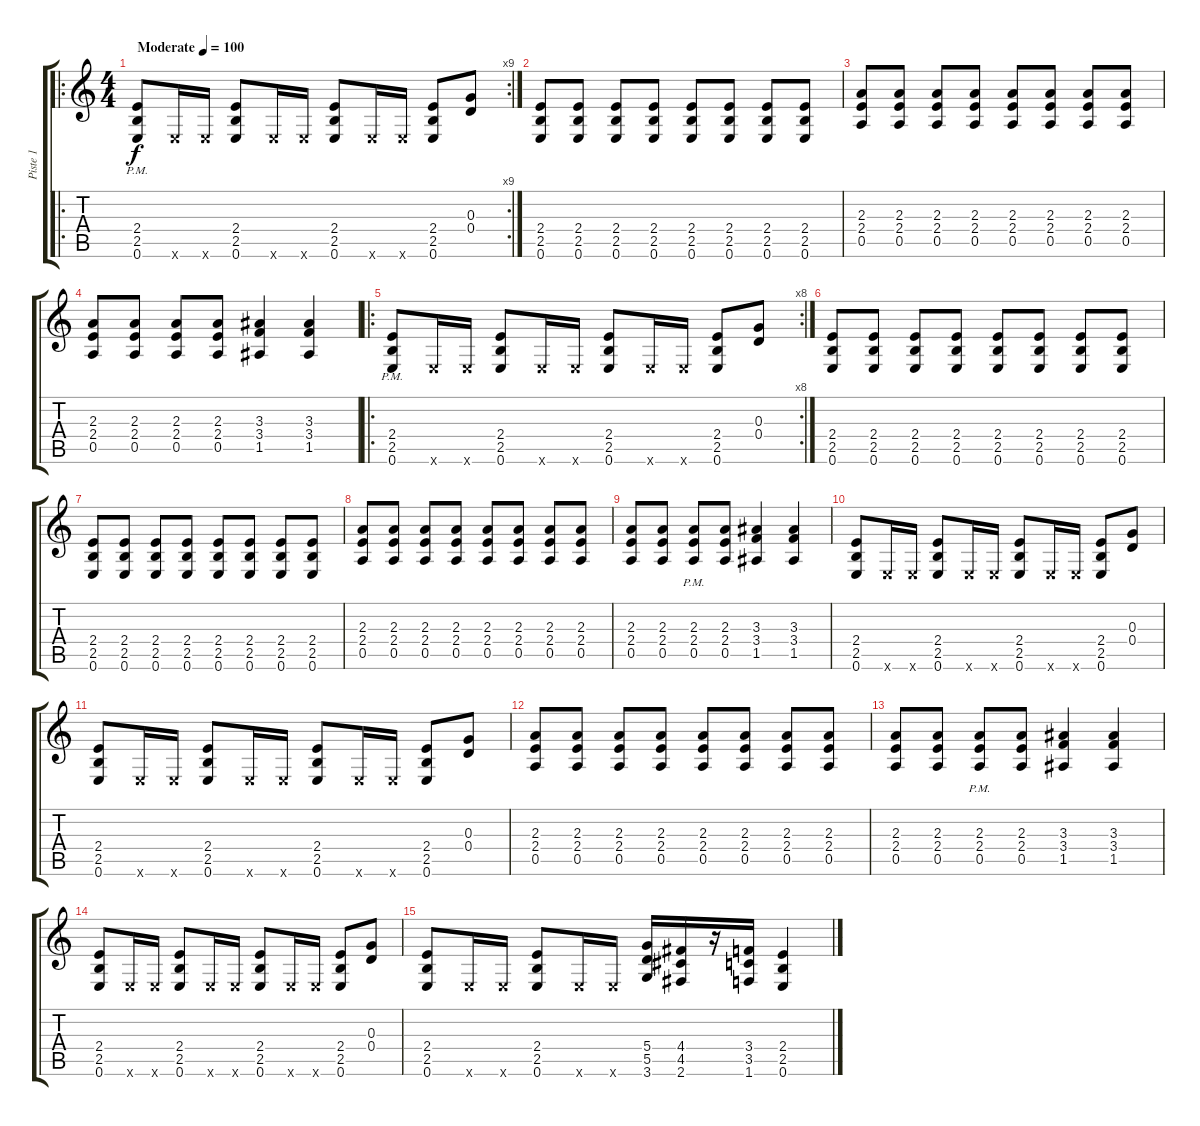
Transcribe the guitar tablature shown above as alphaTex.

\track ("Piste 1" "Piste 1") {instrument acousticguitarsteel}
\staff {score tabs}
\tuning (E4 B3 G3 D3 A2 E2) {hide}
\ro
\rc 9
\ts (4 4)
\tempo (100 "Moderate")
\clef g2
\ks c
(2.4{pm} 2.5 0.6).8{dy f instrument acousticguitarsteel} 0.6{x}.16 0.6{x}.16 (2.4 2.5 0.6).8 0.6{x}.16 0.6{x}.16 (2.4 2.5 0.6).8 0.6{x}.16 0.6{x}.16 (2.4 2.5 0.6).8 (0.3 0.4).8 |
(2.4 2.5 0.6).8 (2.4 2.5 0.6).8 (2.4 2.5 0.6).8 (2.4 2.5 0.6).8 (2.4 2.5 0.6).8 (2.4 2.5 0.6).8 (2.4 2.5 0.6).8 (2.4 2.5 0.6).8 |
(2.3 2.4 0.5).8 (2.3 2.4 0.5).8 (2.3 2.4 0.5).8 (2.3 2.4 0.5).8 (2.3 2.4 0.5).8 (2.3 2.4 0.5).8 (2.3 2.4 0.5).8 (2.3 2.4 0.5).8 |
(2.3 2.4 0.5).8 (2.3 2.4 0.5).8 (2.3 2.4 0.5).8 (2.3 2.4 0.5).8 (3.3 3.4 1.5).4 (3.3 3.4 1.5).4 |
\ro
\rc 8
(2.4{pm} 2.5 0.6).8 0.6{x}.16 0.6{x}.16 (2.4 2.5 0.6).8 0.6{x}.16 0.6{x}.16 (2.4 2.5 0.6).8 0.6{x}.16 0.6{x}.16 (2.4 2.5 0.6).8 (0.3 0.4).8 |
(2.4 2.5 0.6).8 (2.4 2.5 0.6).8 (2.4 2.5 0.6).8 (2.4 2.5 0.6).8 (2.4 2.5 0.6).8 (2.4 2.5 0.6).8 (2.4 2.5 0.6).8 (2.4 2.5 0.6).8 |
(2.4 2.5 0.6).8 (2.4 2.5 0.6).8 (2.4 2.5 0.6).8 (2.4 2.5 0.6).8 (2.4 2.5 0.6).8 (2.4 2.5 0.6).8 (2.4 2.5 0.6).8 (2.4 2.5 0.6).8 |
(2.3 2.4 0.5).8 (2.3 2.4 0.5).8 (2.3 2.4 0.5).8 (2.3 2.4 0.5).8 (2.3 2.4 0.5).8 (2.3 2.4 0.5).8 (2.3 2.4 0.5).8 (2.3 2.4 0.5).8 |
(2.3 2.4 0.5).8 (2.3 2.4 0.5).8 (2.3 2.4{pm} 0.5).8 (2.3 2.4 0.5).8 (3.3 3.4 1.5).4 (3.3 3.4 1.5).4 |
(2.4 2.5 0.6).8 0.6{x}.16 0.6{x}.16 (2.4 2.5 0.6).8 0.6{x}.16 0.6{x}.16 (2.4 2.5 0.6).8 0.6{x}.16 0.6{x}.16 (2.4 2.5 0.6).8 (0.3 0.4).8 |
(2.4 2.5 0.6).8 0.6{x}.16 0.6{x}.16 (2.4 2.5 0.6).8 0.6{x}.16 0.6{x}.16 (2.4 2.5 0.6).8 0.6{x}.16 0.6{x}.16 (2.4 2.5 0.6).8 (0.3 0.4).8 |
(2.3 2.4 0.5).8 (2.3 2.4 0.5).8 (2.3 2.4 0.5).8 (2.3 2.4 0.5).8 (2.3 2.4 0.5).8 (2.3 2.4 0.5).8 (2.3 2.4 0.5).8 (2.3 2.4 0.5).8 |
(2.3 2.4 0.5).8 (2.3 2.4 0.5).8 (2.3 2.4{pm} 0.5).8 (2.3 2.4 0.5).8 (3.3 3.4 1.5).4 (3.3 3.4 1.5).4 |
(2.4 2.5 0.6).8 0.6{x}.16 0.6{x}.16 (2.4 2.5 0.6).8 0.6{x}.16 0.6{x}.16 (2.4 2.5 0.6).8 0.6{x}.16 0.6{x}.16 (2.4 2.5 0.6).8 (0.3 0.4).8 |
(2.4 2.5 0.6).8 0.6{x}.16 0.6{x}.16 (2.4 2.5 0.6).8 0.6{x}.16 0.6{x}.16 (5.4 5.5 3.6).16 (4.4 4.5 2.6).16 r.16 (3.4 3.5 1.6).16 (2.4 2.5 0.6).4
